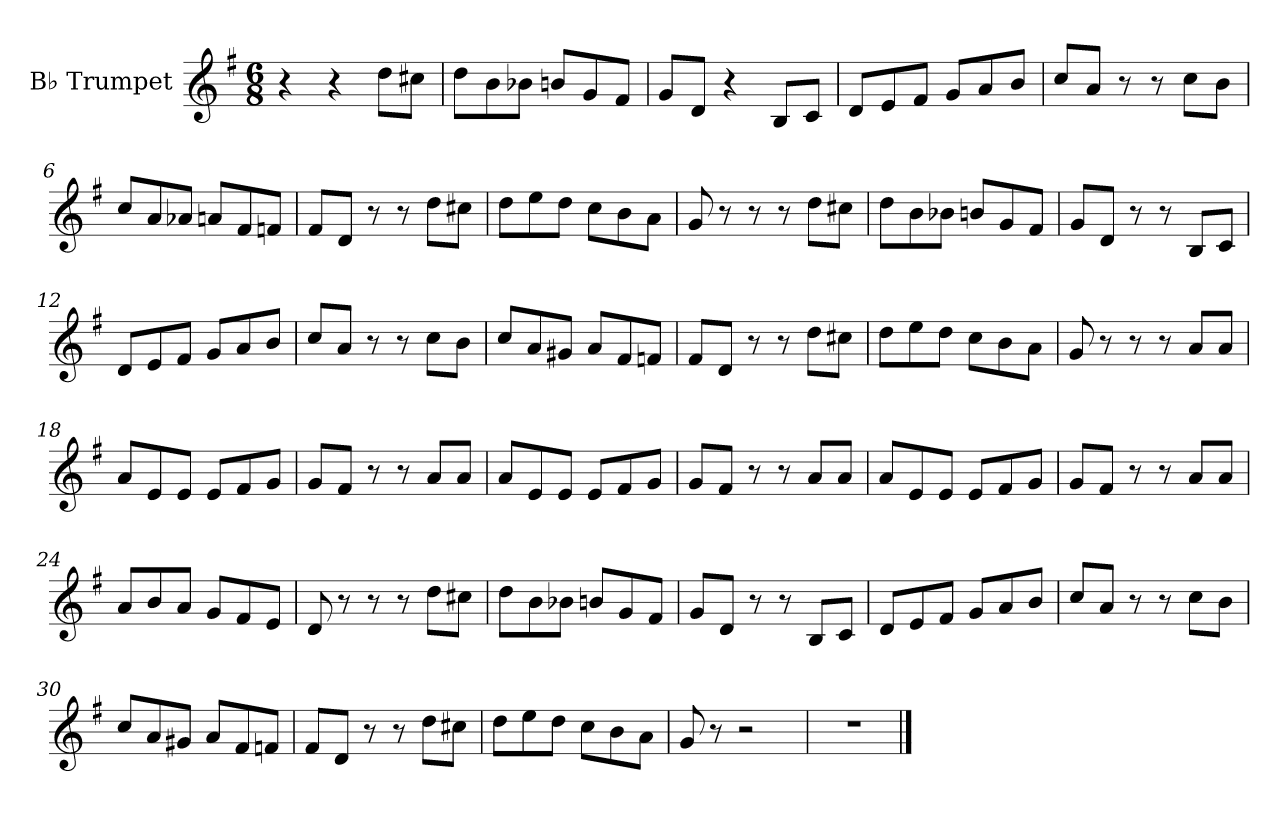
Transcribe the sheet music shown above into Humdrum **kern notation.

**kern
*part1
*staff1
*I"B♭ Trumpet
*I'B♭ Tpt.
*clefG2
*ITrd1c2
*k[b-]
*F:
*M6/8
=1
4r
4r
8cc\L
8bn\J
=2
8cc\L
8a\
8a-X\J
8an/L
8f/
8e/J
=3
8f/L
8c/J
4r
8A/L
8B-/J
=4
8c/L
8d/
8e/J
8f/L
8g/
8a/J
=5
8b-/L
8g/J
8r
8r
8b-\L
8a\J
!!LO:LB:g=z
=6
8b-/L
8g/
8g-X/J
8gn/L
8e/
8e-X/J
=7
8e/L
8c/J
8r
8r
8cc\L
8bn\J
=8
8cc\L
8dd\
8cc\J
8b-\L
8a\
8g\J
=9
8f/
8r
8r
8r
8cc\L
8bn\J
=10
8cc\L
8a\
8a-X\J
8an/L
8f/
8e/J
!!LO:LB:g=z
=11
8f/L
8c/J
8r
8r
8A/L
8B-/J
=12
8c/L
8d/
8e/J
8f/L
8g/
8a/J
=13
8b-/L
8g/J
8r
8r
8b-\L
8a\J
=14
8b-/L
8g/
8f#X/J
8g/L
8e/
8e-X/J
=15
8e/L
8c/J
8r
8r
8cc\L
8bn\J
=16
8cc\L
8dd\
8cc\J
8b-\L
8a\
8g\J
!!LO:LB:g=z
=17
8f/
8r
8r
8r
8g/L
8g/J
=18
8g/L
8d/
8d/J
8d/L
8e/
8f/J
=19
8f/L
8e/J
8r
8r
8g/L
8g/J
=20
8g/L
8d/
8d/J
8d/L
8e/
8f/J
=21
8f/L
8e/J
8r
8r
8g/L
8g/J
=22
8g/L
8d/
8d/J
8d/L
8e/
8f/J
!!LO:LB:g=z
=23
8f/L
8e/J
8r
8r
8g/L
8g/J
=24
8g/L
8a/
8g/J
8f/L
8e/
8d/J
=25
8c/
8r
8r
8r
8cc\L
8bn\J
=26
8cc\L
8a\
8a-X\J
8an/L
8f/
8e/J
=27
8f/L
8c/J
8r
8r
8A/L
8B-/J
=28
8c/L
8d/
8e/J
8f/L
8g/
8a/J
!!LO:LB:g=z
=29
8b-/L
8g/J
8r
8r
8b-\L
8a\J
=30
8b-/L
8g/
8f#X/J
8g/L
8e/
8e-X/J
=31
8e/L
8c/J
8r
8r
8cc\L
8bn\J
=32
8cc\L
8dd\
8cc\J
8b-\L
8a\
8g\J
=33
8f/
8r
2r
=34
2.r
==
*-
